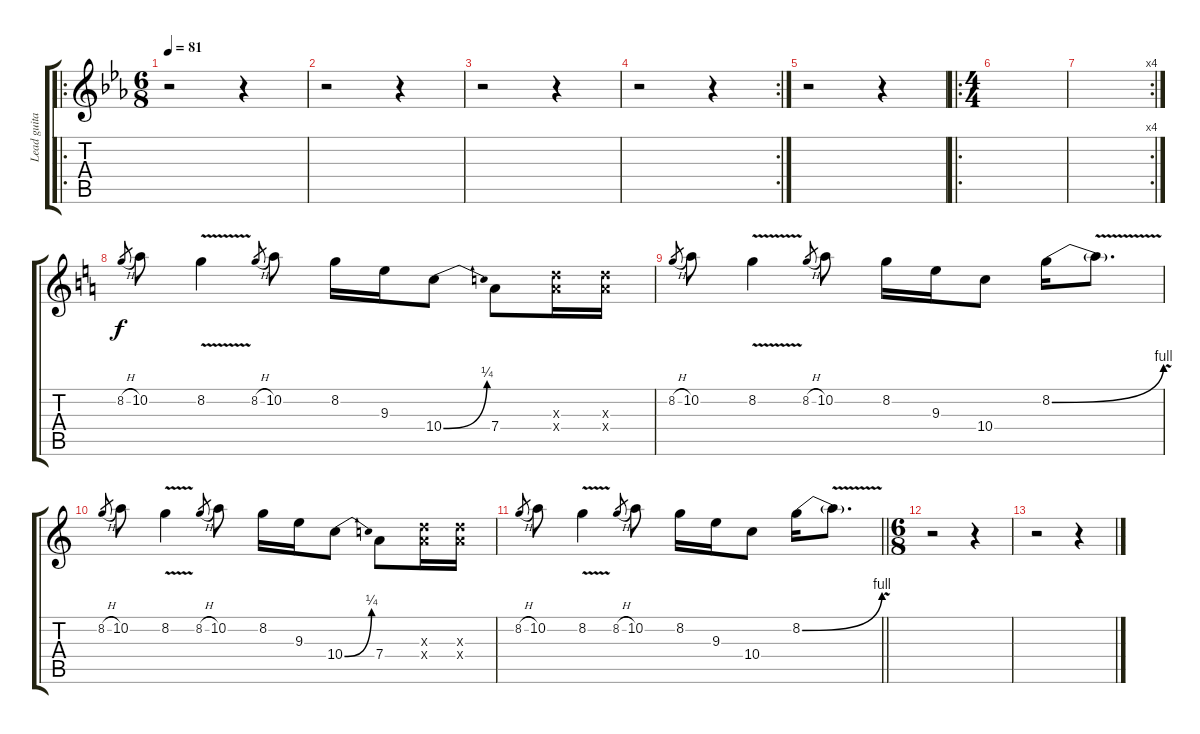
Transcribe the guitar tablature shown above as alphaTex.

\track ("Lead guitar" "Lead guita") {instrument overdrivenguitar}
\staff {score tabs}
\tuning (E4 B3 G3 D3 A2 E2) {hide}
\ro
\ts (6 8)
\tempo 81
\clef g2
\ks eb
r.2{dy f} r.4 |
r.2 r.4 |
r.2 r.4 |
\rc 2
r.2 r.4 |
r.2 r.4 |
\ro
\ts (4 4)
|
\rc 4
|
\ks c
8.2{h}.8{gr} 10.2.8 8.2{v}.4 8.2{h}.8{gr} 10.2.8 8.2.16 9.3.16 10.4{be (bend 0 0 60 1)}.8 7.4.8 (7.3{x} 7.4{x}).16 (7.3{x} 7.4{x}).16 |
8.2{h}.8{gr} 10.2.8 8.2{v}.4 8.2{h}.8{gr} 10.2.8 8.2.16 9.3.16 10.4.8 8.2{be (bend 0 0 60 4)}.16 8.2{v t}.8{d} |
8.2{h}.8{gr} 10.2.8 8.2{v}.4 8.2{h}.8{gr} 10.2.8 8.2.16 9.3.16 10.4{be (bend 0 0 60 1)}.8 7.4.8 (7.3{x} 7.4{x}).16 (7.3{x} 7.4{x}).16 |
\barLineRight lightlight
8.2{h}.8{gr} 10.2.8 8.2{v}.4 8.2{h}.8{gr} 10.2.8 8.2.16 9.3.16 10.4.8 8.2{be (bend 0 0 60 4)}.16 8.2{v t}.8{d} |
\ts (6 8)
r.2 r.4 |
r.2 r.4
